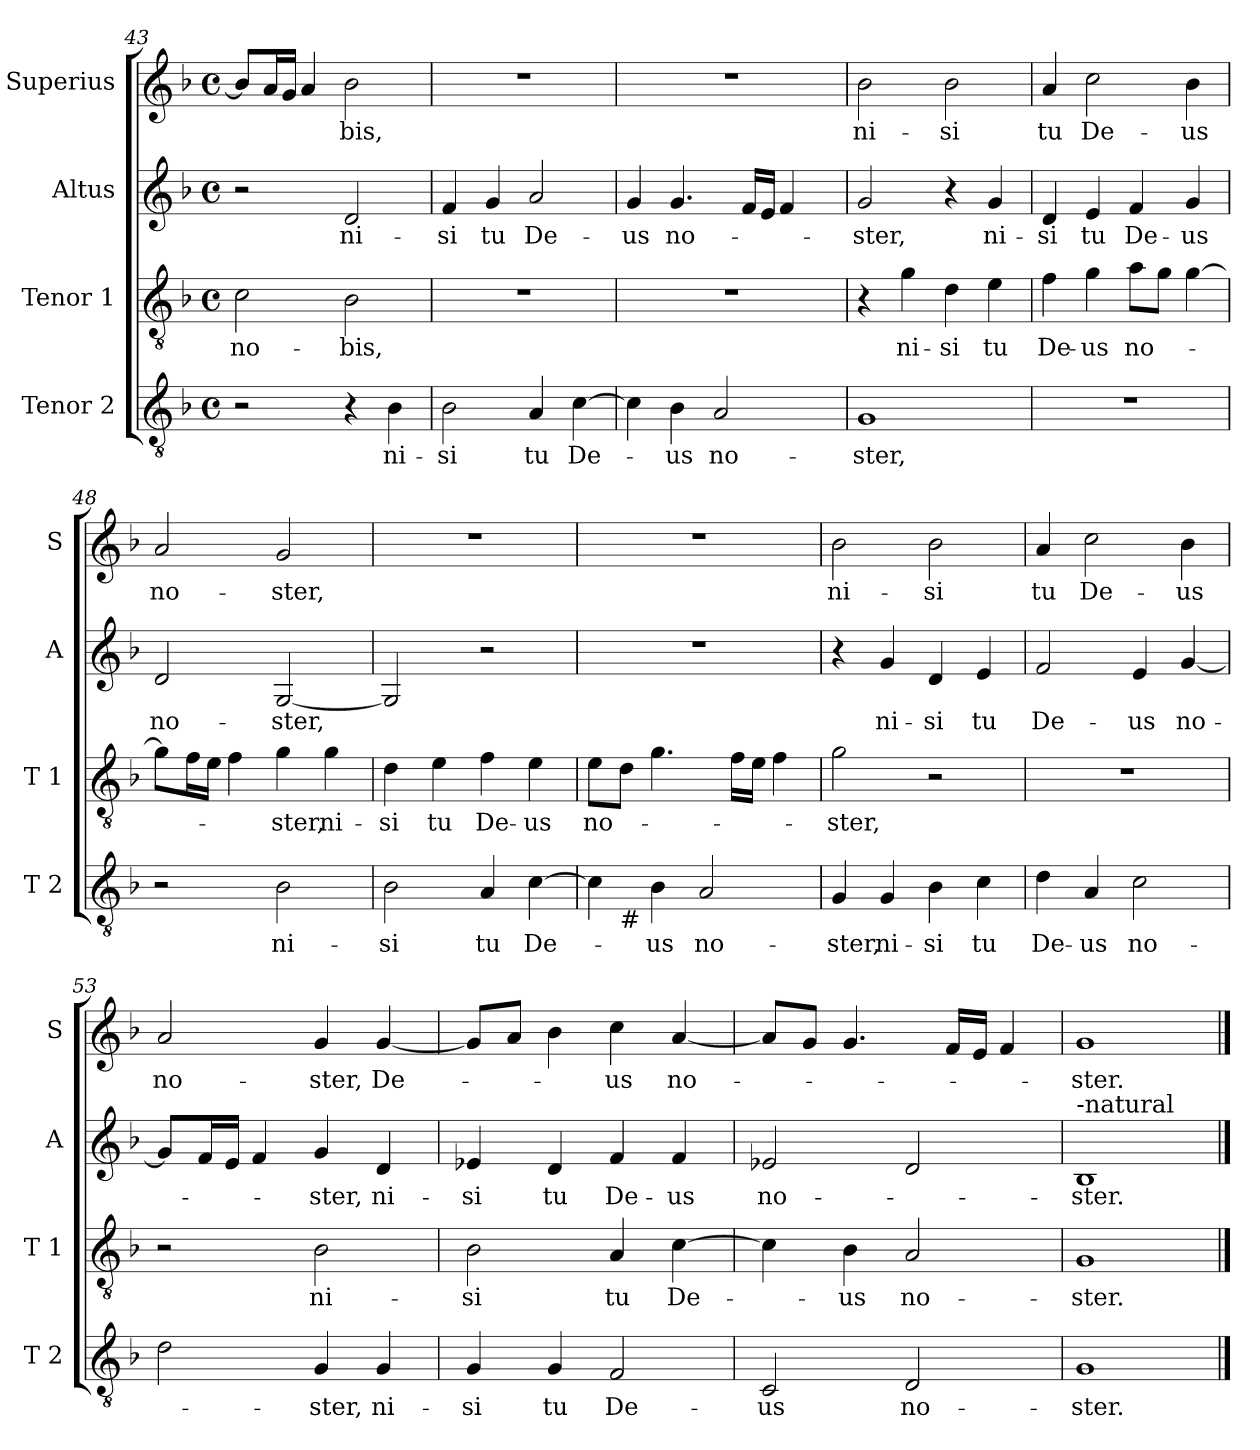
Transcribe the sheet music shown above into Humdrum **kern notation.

**kern	**text	**kern	**text	**kern	**text	**kern	**text
*part4	*part4	*part3	*part3	*part2	*part2	*part1	*part1
*staff4	*staff4	*staff3	*staff3	*staff2	*staff2	*staff1	*staff1
*I"Tenor 2	*	*I"Tenor 1	*	*I"Altus	*	*I"Superius	*
*I'T 2	*	*I'T 1	*	*I'A	*	*I'S	*
*clefGv2	*	*clefGv2	*	*clefG2	*	*clefG2	*
*k[b-]	*	*k[b-]	*	*k[b-]	*	*k[b-]	*
*F:	*	*F:	*	*F:	*	*F:	*
*M4/4	*	*M4/4	*	*M4/4	*	*M4/4	*
*met(c)	*	*met(c)	*	*met(c)	*	*met(c)	*
=43	=43	=43	=43	=43	=43	=43	=43
!	!	!	!LO:LY:b	!	!	!	!
2r	.	2c\	no-	2r	.	8b-/L]	.
.	.	.	.	.	.	16a/L	.
.	.	.	.	.	.	16g/JJ	.
.	.	.	.	.	.	4a/	.
!	!	!	!LO:LY:b	!	!LO:LY:b	!	!LO:LY:b
4r	.	2B-\	-bis,	2d/	ni-	2b-\	-bis,
!	!LO:LY:b	!	!	!	!	!	!
4B-\	ni-	.	.	.	.	.	.
=44	=44	=44	=44	=44	=44	=44	=44
!	!LO:LY:b	!	!	!	!LO:LY:b	!	!
2B-\	-si	1r	.	4f/	-si	1r	.
!	!	!	!	!	!LO:LY:b	!	!
.	.	.	.	4g/	tu	.	.
!	!LO:LY:b	!	!	!	!LO:LY:b	!	!
4A/	tu	.	.	2a/	De-	.	.
!	!LO:LY:b	!	!	!	!	!	!
[4c\	De-	.	.	.	.	.	.
!!LO:LB:g=z
=45	=45	=45	=45	=45	=45	=45	=45
!	!	!	!	!	!LO:LY:b	!	!
4c\]	.	1r	.	4g/	-us	1r	.
!	!LO:LY:b	!	!	!	!LO:LY:b	!	!
4B-\	-us	.	.	4.g/	no-	.	.
!	!LO:LY:b	!	!	!	!	!	!
2A/	no-	.	.	.	.	.	.
.	.	.	.	16f/LL	.	.	.
.	.	.	.	16e/JJ	.	.	.
.	.	.	.	4f/	.	.	.
=46	=46	=46	=46	=46	=46	=46	=46
!	!LO:LY:b	!	!	!	!LO:LY:b	!	!LO:LY:b
1G	-ster,	4r	.	2g/	-ster,	2b-\	ni-
!	!	!	!LO:LY:b	!	!	!	!
.	.	4g\	ni-	.	.	.	.
!	!	!	!LO:LY:b	!	!	!	!LO:LY:b
.	.	4d\	-si	4r	.	2b-\	-si
!	!	!	!LO:LY:b	!	!LO:LY:b	!	!
.	.	4e\	tu	4g/	ni-	.	.
=47	=47	=47	=47	=47	=47	=47	=47
!	!	!	!LO:LY:b	!	!LO:LY:b	!	!LO:LY:b
1r	.	4f\	De-	4d/	-si	4a/	tu
!	!	!	!LO:LY:b	!	!LO:LY:b	!	!LO:LY:b
.	.	4g\	-us	4e/	tu	2cc\	De-
!	!	!	!LO:LY:b	!	!LO:LY:b	!	!
.	.	8a\L	no-	4f/	De-	.	.
.	.	8g\J	.	.	.	.	.
!	!	!	!	!	!LO:LY:b	!	!LO:LY:b
.	.	[4g\	.	4g/	-us	4b-\	-us
=48	=48	=48	=48	=48	=48	=48	=48
!	!	!	!	!	!LO:LY:b	!	!LO:LY:b
2r	.	8g\L]	.	2d/	no-	2a/	no-
.	.	16f\L	.	.	.	.	.
.	.	16e\JJ	.	.	.	.	.
.	.	4f\	.	.	.	.	.
!	!LO:LY:b	!	!LO:LY:b	!	!LO:LY:b	!	!LO:LY:b
2B-\	ni-	4g\	-ster,	[2G/	-ster,	2g/	-ster,
!	!	!	!LO:LY:b	!	!	!	!
.	.	4g\	ni-	.	.	.	.
=49	=49	=49	=49	=49	=49	=49	=49
!	!LO:LY:b	!	!LO:LY:b	!	!	!	!
2B-\	-si	4d\	-si	2G/]	.	1r	.
!	!	!	!LO:LY:b	!	!	!	!
.	.	4e\	tu	.	.	.	.
!	!LO:LY:b	!	!LO:LY:b	!	!	!	!
4A/	tu	4f\	De-	2r	.	.	.
!	!LO:LY:b	!	!LO:LY:b	!	!	!	!
[4c\	De-	4e\	-us	.	.	.	.
=50	=50	=50	=50	=50	=50	=50	=50
!LO:TX:b:t=#	!	!	!	!	!	!	!
!	!	!	!LO:LY:b	!	!	!	!
*^	*	*	*	*	*	*	*
4c\]	8ryy	.	8e\L	no-	1r	.	1r	.
!	!LO:TX:b:t=#	!	!	!	!	!	!	!
.	2..ryy	.	8d\J	.	.	.	.	.
!	!	!LO:LY:b	!	!	!	!	!	!
4B-\	.	-us	4.g\	.	.	.	.	.
!	!	!LO:LY:b	!	!	!	!	!	!
2A/	.	no-	.	.	.	.	.	.
.	.	.	16f\LL	.	.	.	.	.
.	.	.	16e\JJ	.	.	.	.	.
.	.	.	4f\	.	.	.	.	.
!!LO:LB:g=z
=51	=51	=51	=51	=51	=51	=51	=51	=51
!	!	!LO:LY:b	!	!LO:LY:b	!	!	!	!LO:LY:b
*v	*v	*	*	*	*	*	*	*
4G/	-ster,	2g\	-ster,	4r	.	2b-\	ni-
!	!LO:LY:b	!	!	!	!LO:LY:b	!	!
4G/	ni-	.	.	4g/	ni-	.	.
!	!LO:LY:b	!	!	!	!LO:LY:b	!	!LO:LY:b
4B-\	-si	2r	.	4d/	-si	2b-\	-si
!	!LO:LY:b	!	!	!	!LO:LY:b	!	!
4c\	tu	.	.	4e/	tu	.	.
=52	=52	=52	=52	=52	=52	=52	=52
!	!LO:LY:b	!	!	!	!LO:LY:b	!	!LO:LY:b
4d\	De-	1r	.	2f/	De-	4a/	tu
!	!LO:LY:b	!	!	!	!	!	!LO:LY:b
4A/	-us	.	.	.	.	2cc\	De-
!	!LO:LY:b	!	!	!	!LO:LY:b	!	!
2c\	no-	.	.	4e/	-us	.	.
!	!	!	!	!	!LO:LY:b	!	!LO:LY:b
.	.	.	.	[4g/	no-	4b-\	-us
=53	=53	=53	=53	=53	=53	=53	=53
!	!	!	!	!	!	!	!LO:LY:b
2d\	.	2r	.	8g/L]	.	2a/	no-
.	.	.	.	16f/L	.	.	.
.	.	.	.	16e/JJ	.	.	.
.	.	.	.	4f/	.	.	.
!	!LO:LY:b	!	!LO:LY:b	!	!LO:LY:b	!	!LO:LY:b
4G/	-ster,	2B-\	ni-	4g/	-ster,	4g/	-ster,
!	!LO:LY:b	!	!	!	!LO:LY:b	!	!LO:LY:b
4G/	ni-	.	.	4d/	ni-	[4g/	De-
=54	=54	=54	=54	=54	=54	=54	=54
!	!LO:LY:b	!	!LO:LY:b	!	!LO:LY:b	!	!
4G/	-si	2B-\	-si	4e-X/	-si	8g/L]	.
.	.	.	.	.	.	8a/J	.
!	!LO:LY:b	!	!	!	!LO:LY:b	!	!
4G/	tu	.	.	4d/	tu	4b-\	.
!	!LO:LY:b	!	!LO:LY:b	!	!LO:LY:b	!	!LO:LY:b
2F/	De-	4A/	tu	4f/	De-	4cc\	-us
!	!	!	!LO:LY:b	!	!LO:LY:b	!	!LO:LY:b
.	.	[4c\	De-	4f/	-us	[4a/	no-
=55	=55	=55	=55	=55	=55	=55	=55
!	!LO:LY:b	!	!	!	!LO:LY:b	!	!
2C/	-us	4c\]	.	2e-X/	no-	8a/L]	.
.	.	.	.	.	.	8g/J	.
!	!	!	!LO:LY:b	!	!	!	!
.	.	4B-\	-us	.	.	4.g/	.
!	!LO:LY:b	!	!LO:LY:b	!	!	!	!
2D/	no-	2A/	no-	2d/	.	.	.
.	.	.	.	.	.	16f/LL	.
.	.	.	.	.	.	16e/JJ	.
.	.	.	.	.	.	4f/	.
=56	=56	=56	=56	=56	=56	=56	=56
!	!	!	!	!LO:TX:a:t=-natural	!	!	!
!	!LO:LY:b	!	!LO:LY:b	!	!LO:LY:b	!	!LO:LY:b
1G	-ster.	1G	-ster.	1B-	-ster.	1g	-ster.
==	==	==	==	==	==	==	==
*-	*-	*-	*-	*-	*-	*-	*-
